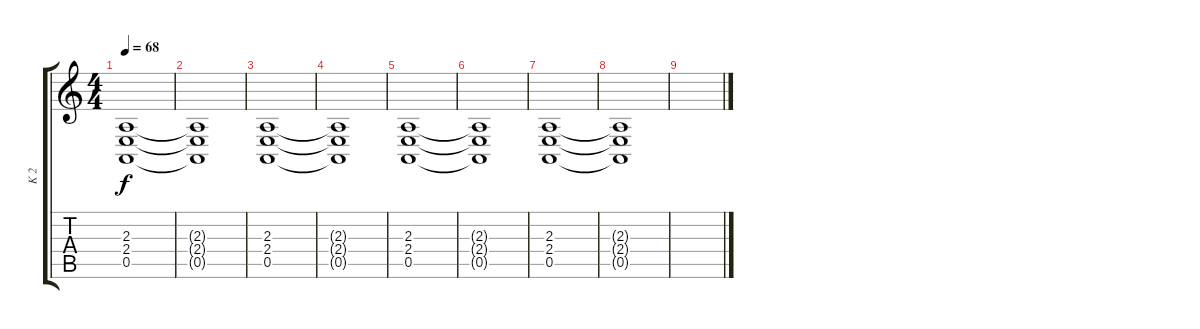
\track ("K 2" "K 2") {instrument synthstrings1}
\staff {score tabs}
\tuning (E4 B3 G3 D3 A2 E2) {hide}
\ts (4 4)
\tempo 68
\clef g2
\ks c
(2.3 2.4 0.5).1{dy f instrument synthstrings1} |
(2.3{t} 2.4{t} 0.5{t}).1 |
(2.3 2.4 0.5).1 |
(2.3{t} 2.4{t} 0.5{t}).1 |
(2.3 2.4 0.5).1 |
(2.3{t} 2.4{t} 0.5{t}).1 |
(2.3 2.4 0.5).1 |
(2.3{t} 2.4{t} 0.5{t}).1 |
\section ("" "")
